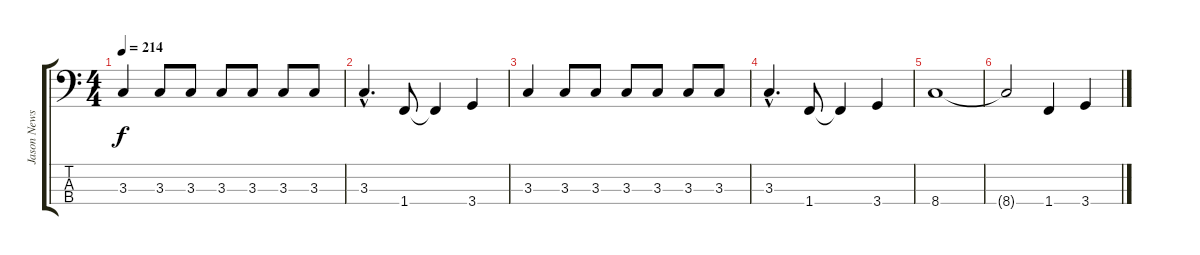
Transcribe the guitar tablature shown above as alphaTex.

\track ("Jason Newsted" "Jason News") {instrument electricbassfinger}
\staff {score tabs}
\tuning (G2 D2 A1 E1) {hide}
\ts (4 4)
\tempo 214
\clef f4
\ks c
3.3.4{dy f} 3.3.8 3.3.8 3.3.8 3.3.8 3.3.8 3.3.8 |
3.3{hac}.4{d} 1.4.8 1.4{t}.4 3.4.4 |
3.3.4 3.3.8 3.3.8 3.3.8 3.3.8 3.3.8 3.3.8 |
3.3{hac}.4{d} 1.4.8 1.4{t}.4 3.4.4 |
8.4.1 |
8.4{t}.2 1.4.4 3.4.4
